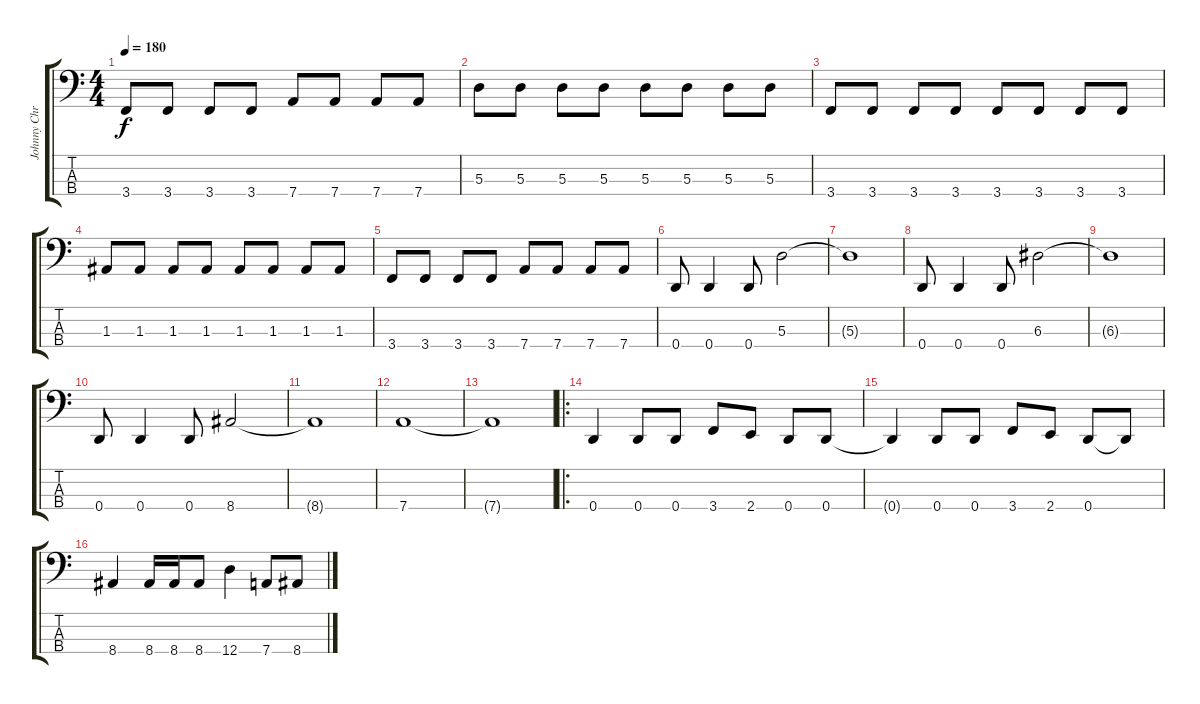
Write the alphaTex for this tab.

\track ("Johnny Christ" "Johnny Chr") {instrument electricbasspick}
\staff {score tabs}
\tuning (G2 D2 A1 D1) {hide}
\ts (4 4)
\tempo 180
\clef f4
\ks c
3.4.8{dy f} 3.4.8 3.4.8 3.4.8 7.4.8 7.4.8 7.4.8 7.4.8 |
5.3.8 5.3.8 5.3.8 5.3.8 5.3.8 5.3.8 5.3.8 5.3.8 |
3.4.8 3.4.8 3.4.8 3.4.8 3.4.8 3.4.8 3.4.8 3.4.8 |
1.3.8 1.3.8 1.3.8 1.3.8 1.3.8 1.3.8 1.3.8 1.3.8 |
3.4.8 3.4.8 3.4.8 3.4.8 7.4.8 7.4.8 7.4.8 7.4.8 |
0.4.8 0.4.4 0.4.8 5.3.2 |
5.3{t}.1 |
0.4.8 0.4.4 0.4.8 6.3.2 |
6.3{t}.1 |
0.4.8 0.4.4 0.4.8 8.4.2 |
8.4{t}.1 |
7.4.1 |
7.4{t}.1 |
\ro
0.4.4 0.4.8 0.4.8 3.4.8 2.4.8 0.4.8 0.4.8 |
0.4{t}.4 0.4.8 0.4.8 3.4.8 2.4.8 0.4.8 0.4{t}.8 |
8.4.4 8.4.16 8.4.16 8.4.8 12.4.4 7.4.8 8.4.8
